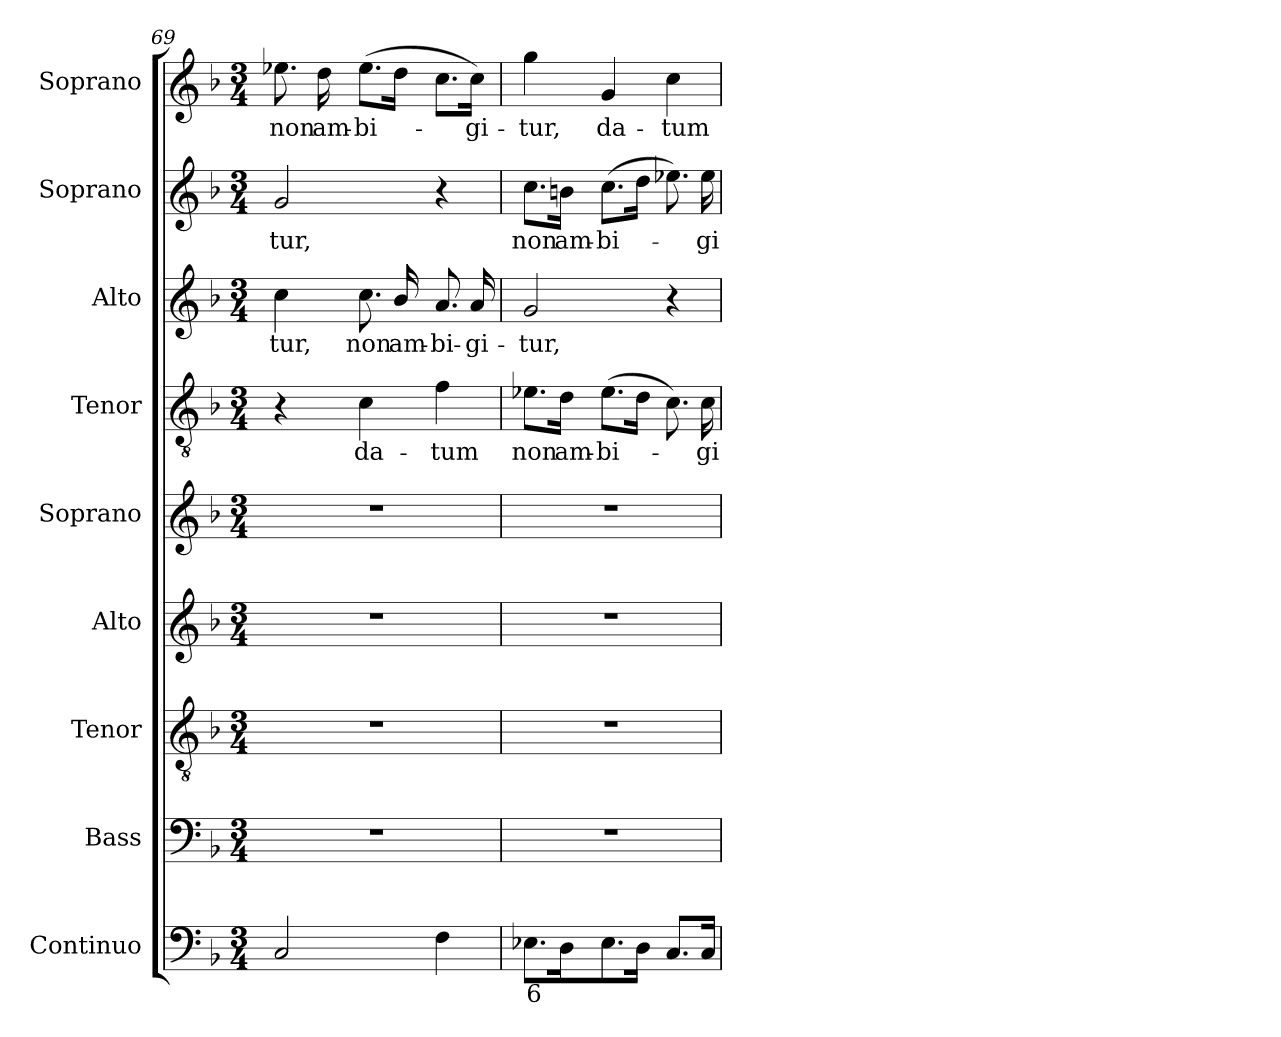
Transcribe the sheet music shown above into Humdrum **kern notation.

**kern	**text	**kern	**kern	**kern	**kern	**kern	**text	**kern	**text	**kern	**text	**kern	**text
*part9	*part9	*part8	*part7	*part6	*part5	*part4	*part4	*part3	*part3	*part2	*part2	*part1	*part1
*staff9	*staff9	*staff8	*staff7	*staff6	*staff5	*staff4	*staff4	*staff3	*staff3	*staff2	*staff2	*staff1	*staff1
*I"Continuo	*	*I"Bass	*I"Tenor	*I"Alto	*I"Soprano	*I"Tenor	*	*I"Alto	*	*I"Soprano	*	*I"Soprano	*
*I'Cont.	*	*I'B.	*I'T.	*I'A.	*I'S.	*I'T.	*	*I'A.	*	*I'S.	*	*I'S.	*
*clefF4	*	*clefF4	*clefGv2	*clefG2	*clefG2	*clefGv2	*	*clefG2	*	*clefG2	*	*clefG2	*
*	*	*	*ITrd7c12	*	*	*ITrd7c12	*	*	*	*	*	*	*
*k[b-]	*	*k[b-]	*k[b-]	*k[b-]	*k[b-]	*k[b-]	*	*k[b-]	*	*k[b-]	*	*k[b-]	*
*F:	*	*F:	*F:	*F:	*F:	*F:	*	*F:	*	*F:	*	*F:	*
*M3/4	*	*M3/4	*M3/4	*M3/4	*M3/4	*M3/4	*	*M3/4	*	*M3/4	*	*M3/4	*
=69	=69	=69	=69	=69	=69	=69	=69	=69	=69	=69	=69	=69	=69
!	!	!LO:N:vis=1	!LO:N:vis=1	!LO:N:vis=1	!LO:N:vis=1	!	!	!	!	!	!	!	!
!	!	!	!	!	!	!	!	!	!LO:LY:b:color=#000000	!	!	!	!
!	!	!	!	!	!	!	!	!	!	!	!LO:LY:b:color=#000000	!	!
!	!	!	!	!	!	!	!	!	!	!	!	!	!LO:LY:b:color=#000000
2Ci/	.	2.r	2.r	2.r	2.r	4r	.	4cci\	-tur,	2gi/	-tur,	8.ee-Xi\	non
!	!	!	!	!	!	!	!	!	!	!	!	!	!LO:LY:b:color=#000000
.	.	.	.	.	.	.	.	.	.	.	.	16ddi\	am-
!	!	!	!	!	!	!	!LO:LY:b:color=#000000	!	!	!	!	!	!
!	!	!	!	!	!	!	!	!	!LO:LY:b:color=#000000	!	!	!	!
!	!	!	!	!	!	!	!	!	!	!	!	!	!LO:LY:b:color=#000000
.	.	.	.	.	.	4Ci\	da-	8.cci\	non	.	.	(8.ee-i\L	-bi-
!	!	!	!	!	!	!	!	!	!LO:LY:b:color=#000000	!	!	!	!
.	.	.	.	.	.	.	.	16b-i/	am-	.	.	16ddi\Jk	.
!	!	!	!	!	!	!	!LO:LY:b:color=#000000	!	!	!	!	!	!
!	!	!	!	!	!	!	!	!	!LO:LY:b:color=#000000	!	!	!	!
4Fi\	.	.	.	.	.	4Fi\	-tum	8.ai/	-bi-	4r	.	8.cci\L	.
!	!	!	!	!	!	!	!	!	!LO:LY:b:color=#000000	!	!	!	!
!	!	!	!	!	!	!	!	!	!	!	!	!	!LO:LY:b:color=#000000
.	.	.	.	.	.	.	.	16ai/	-gi-	.	.	16cci\Jk)	-gi-
=70	=70	=70	=70	=70	=70	=70	=70	=70	=70	=70	=70	=70	=70
!	!LO:LY:b:color=#000000	!LO:N:vis=1	!LO:N:vis=1	!LO:N:vis=1	!LO:N:vis=1	!	!	!	!	!	!	!	!
!	!	!	!	!	!	!	!LO:LY:b:color=#000000	!	!	!	!	!	!
!	!	!	!	!	!	!	!	!	!LO:LY:b:color=#000000	!	!	!	!
!	!	!	!	!	!	!	!	!	!	!	!LO:LY:b:color=#000000	!	!
!	!	!	!	!	!	!	!	!	!	!	!	!	!LO:LY:b:color=#000000
8.E-Xi\L	6	2.r	2.r	2.r	2.r	8.E-Xi\L	non	2gi/	-tur,	8.cci\L	non	4ggi\	-tur,
!	!	!	!	!	!	!	!LO:LY:b:color=#000000	!	!	!	!	!	!
!	!	!	!	!	!	!	!	!	!	!	!LO:LY:b:color=#000000	!	!
16Di\k	.	.	.	.	.	16Di\Jk	am-	.	.	16bni\Jk	am-	.	.
!	!	!	!	!	!	!	!LO:LY:b:color=#000000	!	!	!	!	!	!
!	!	!	!	!	!	!	!	!	!	!	!LO:LY:b:color=#000000	!	!
!	!	!	!	!	!	!	!	!	!	!	!	!	!LO:LY:b:color=#000000
8.E-i\	.	.	.	.	.	(8.E-i\L	-bi-	.	.	(8.cci\L	-bi-	4gi/	da-
16Di\Jk	.	.	.	.	.	16Di\Jk	.	.	.	16ddi\Jk	.	.	.
!	!	!	!	!	!	!	!	!	!	!	!	!	!LO:LY:b:color=#000000
8.Ci/L	.	.	.	.	.	8.Ci\)	.	4r	.	8.ee-Xi\)	.	4cci\	-tum
!	!	!	!	!	!	!	!LO:LY:b:color=#000000	!	!	!	!	!	!
!	!	!	!	!	!	!	!	!	!	!	!LO:LY:b:color=#000000	!	!
16Ci/Jk	.	.	.	.	.	16Ci\	-gi-	.	.	16ee-i\	-gi-	.	.
=	=	=	=	=	=	=	=	=	=	=	=	=	=
*-	*-	*-	*-	*-	*-	*-	*-	*-	*-	*-	*-	*-	*-
